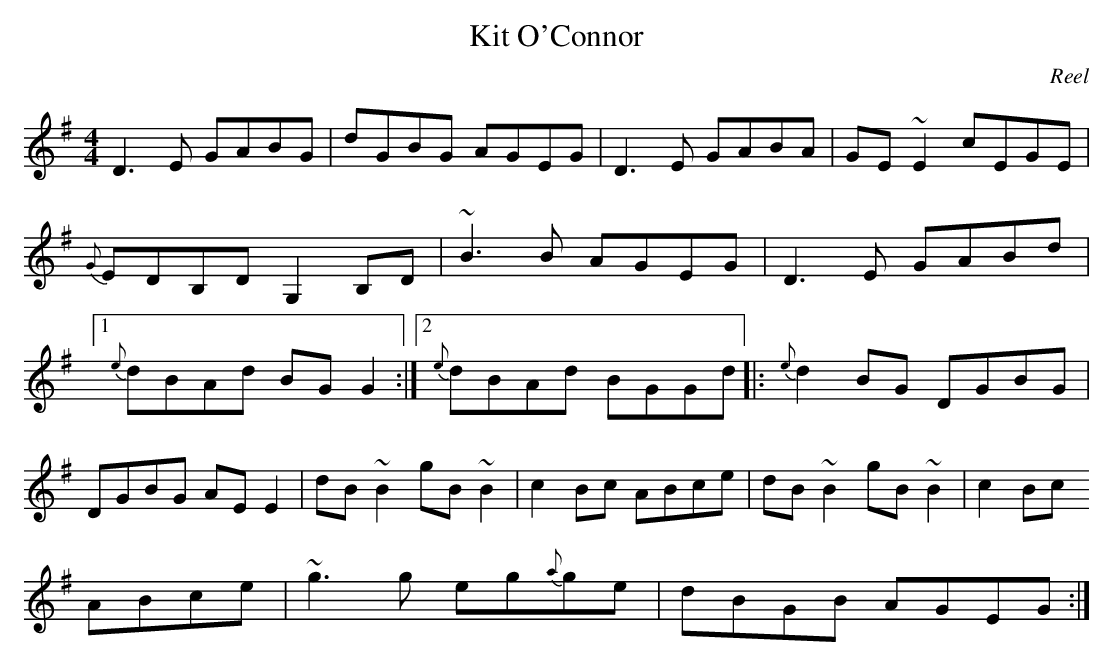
X:1
T:Kit O'Connor
C:Reel
M:4/4
K:G
D3E GABG | dGBG AGEG | D3E GABA | GE~E2 cEGE | {G}EDB,D G,2B,D |\
~B3B AGEG | D3E GABd |1 {e}dBAd BGG2 :|2 {e}dBAd BGGd |:\
{e}d2BG DGBG | DGBG AEE2 | dB~B2 gB~B2 | c2Bc ABce | dB~B2 gB~B2 | c2Bc
ABce|\
~g3g eg{a}ge | dBGB AGEG :|
